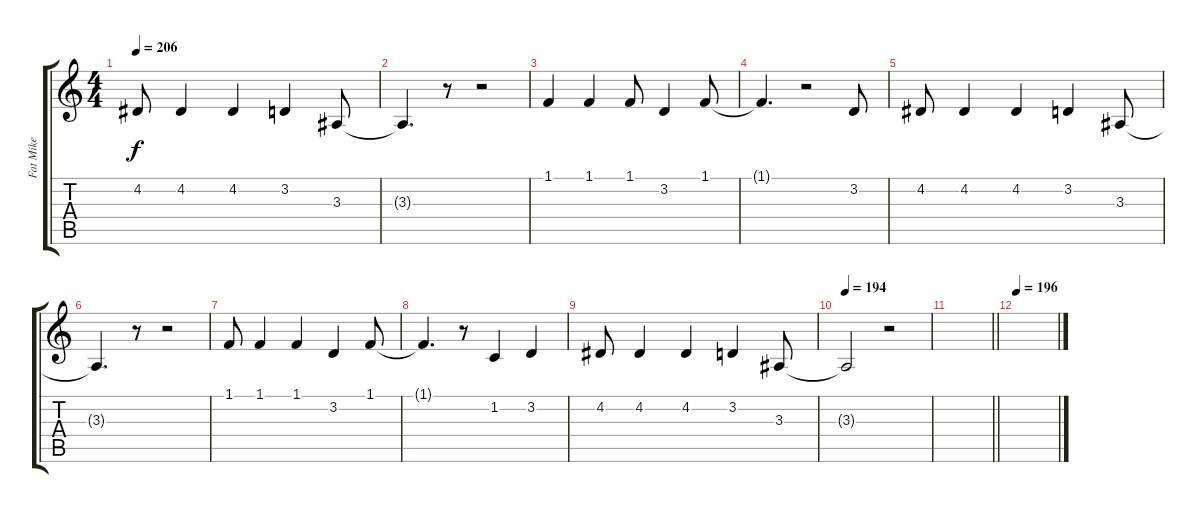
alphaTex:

\track ("Fat Mike" "Fat Mike") {instrument bassoon}
\staff {score tabs}
\tuning (E4 B3 G3 D3 A2 E2) {hide}
\ts (4 4)
\tempo 206
\clef g2
\ks c
4.2.8{dy f} 4.2.4 4.2.4 3.2.4 3.3.8 |
3.3{t}.4{d} r.8 r.2 |
1.1.4 1.1.4 1.1.8 3.2.4 1.1.8 |
1.1{t}.4{d} r.2 3.2.8 |
4.2.8 4.2.4 4.2.4 3.2.4 3.3.8 |
3.3{t}.4{d} r.8 r.2 |
1.1.8 1.1.4 1.1.4 3.2.4 1.1.8 |
1.1{t}.4{d} r.8 1.2.4 3.2.4 |
4.2.8 4.2.4 4.2.4 3.2.4 3.3.8 |
\tempo 194
3.3{t}.2 r.2 |
\barLineRight lightlight
|
\section ("" "")
\tempo 196
